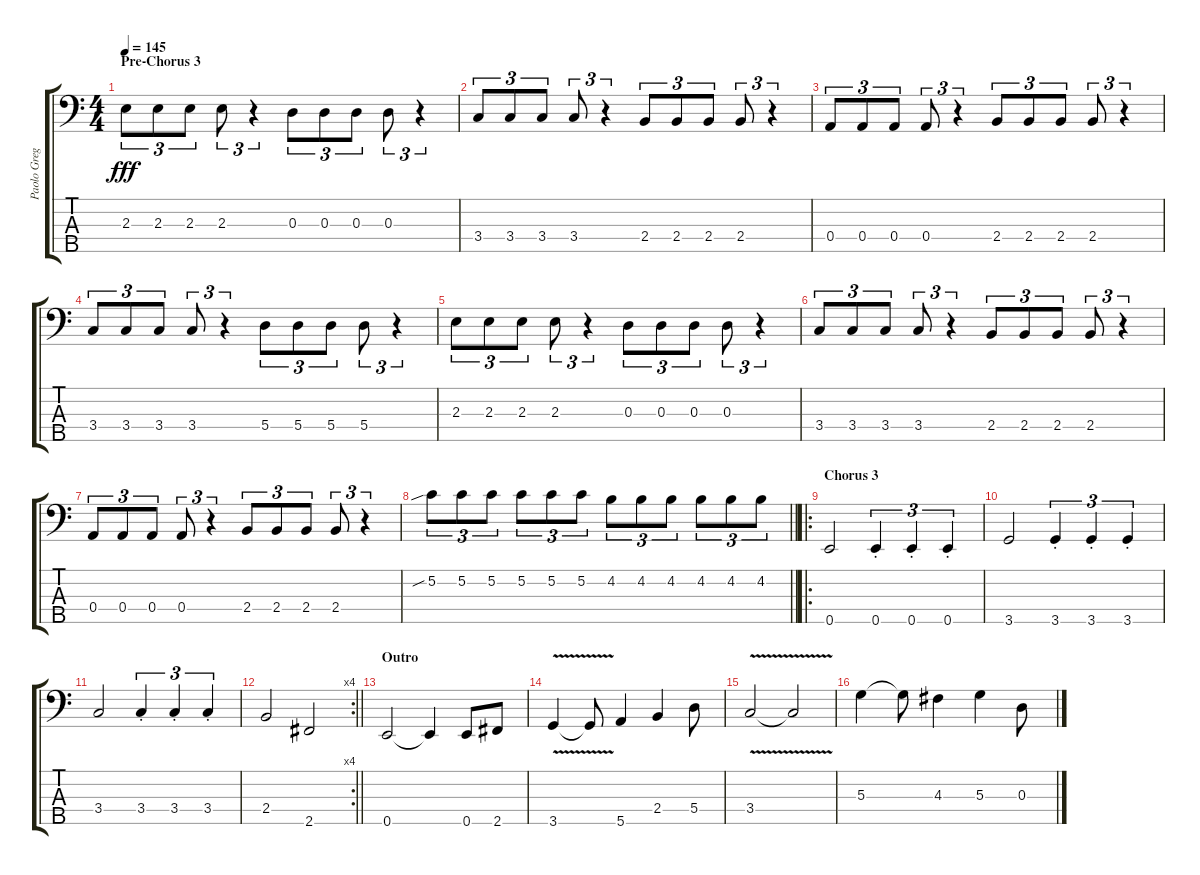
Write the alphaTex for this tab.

\track ("Paolo Gregoletto" "Paolo Greg") {instrument electricbassfinger bank 1}
\staff {score tabs}
\tuning (C3 G2 D2 A1 E1) {hide}
\ts (4 4)
\section ("" "Pre-Chorus 3")
\tempo 145
\clef f4
\ks c
2.3.8{tu (3 2) dy fff} 2.3.8{tu (3 2)} 2.3.8{tu (3 2)} 2.3.8{tu (3 2)} r.4{tu (3 2)} 0.3.8{tu (3 2)} 0.3.8{tu (3 2)} 0.3.8{tu (3 2)} 0.3.8{tu (3 2)} r.4{tu (3 2)} |
3.4.8{tu (3 2)} 3.4.8{tu (3 2)} 3.4.8{tu (3 2)} 3.4.8{tu (3 2)} r.4{tu (3 2)} 2.4.8{tu (3 2)} 2.4.8{tu (3 2)} 2.4.8{tu (3 2)} 2.4.8{tu (3 2)} r.4{tu (3 2)} |
0.4.8{tu (3 2)} 0.4.8{tu (3 2)} 0.4.8{tu (3 2)} 0.4.8{tu (3 2)} r.4{tu (3 2)} 2.4.8{tu (3 2)} 2.4.8{tu (3 2)} 2.4.8{tu (3 2)} 2.4.8{tu (3 2)} r.4{tu (3 2)} |
3.4.8{tu (3 2)} 3.4.8{tu (3 2)} 3.4.8{tu (3 2)} 3.4.8{tu (3 2)} r.4{tu (3 2)} 5.4.8{tu (3 2)} 5.4.8{tu (3 2)} 5.4.8{tu (3 2)} 5.4.8{tu (3 2)} r.4{tu (3 2)} |
2.3.8{tu (3 2)} 2.3.8{tu (3 2)} 2.3.8{tu (3 2)} 2.3.8{tu (3 2)} r.4{tu (3 2)} 0.3.8{tu (3 2)} 0.3.8{tu (3 2)} 0.3.8{tu (3 2)} 0.3.8{tu (3 2)} r.4{tu (3 2)} |
3.4.8{tu (3 2)} 3.4.8{tu (3 2)} 3.4.8{tu (3 2)} 3.4.8{tu (3 2)} r.4{tu (3 2)} 2.4.8{tu (3 2)} 2.4.8{tu (3 2)} 2.4.8{tu (3 2)} 2.4.8{tu (3 2)} r.4{tu (3 2)} |
0.4.8{tu (3 2)} 0.4.8{tu (3 2)} 0.4.8{tu (3 2)} 0.4.8{tu (3 2)} r.4{tu (3 2)} 2.4.8{tu (3 2)} 2.4.8{tu (3 2)} 2.4.8{tu (3 2)} 2.4.8{tu (3 2)} r.4{tu (3 2)} |
\barLineRight lightlight
5.2{sib}.8{tu (3 2)} 5.2.8{tu (3 2)} 5.2.8{tu (3 2)} 5.2.8{tu (3 2)} 5.2.8{tu (3 2)} 5.2.8{tu (3 2)} 4.2.8{tu (3 2)} 4.2.8{tu (3 2)} 4.2.8{tu (3 2)} 4.2.8{tu (3 2)} 4.2.8{tu (3 2)} 4.2.8{tu (3 2)} |
\ro
\section ("" "Chorus 3")
0.5.2 0.5{st}.4{tu (3 2)} 0.5{st}.4{tu (3 2)} 0.5{st}.4{tu (3 2)} |
3.5.2 3.5{st}.4{tu (3 2)} 3.5{st}.4{tu (3 2)} 3.5{st}.4{tu (3 2)} |
3.4.2 3.4{st}.4{tu (3 2)} 3.4{st}.4{tu (3 2)} 3.4{st}.4{tu (3 2)} |
\rc 4
\barLineRight lightlight
2.4.2 2.5.2 |
\section ("" "Outro")
0.5.2 0.5{t}.4 0.5.8 2.5.8 |
3.5{v}.4 3.5{t}.8 5.5.4 2.4.4 5.4.8 |
3.4{v}.2 3.4{t}.2 |
5.3.4 5.3{t}.8 4.3.4 5.3.4 0.3.8
